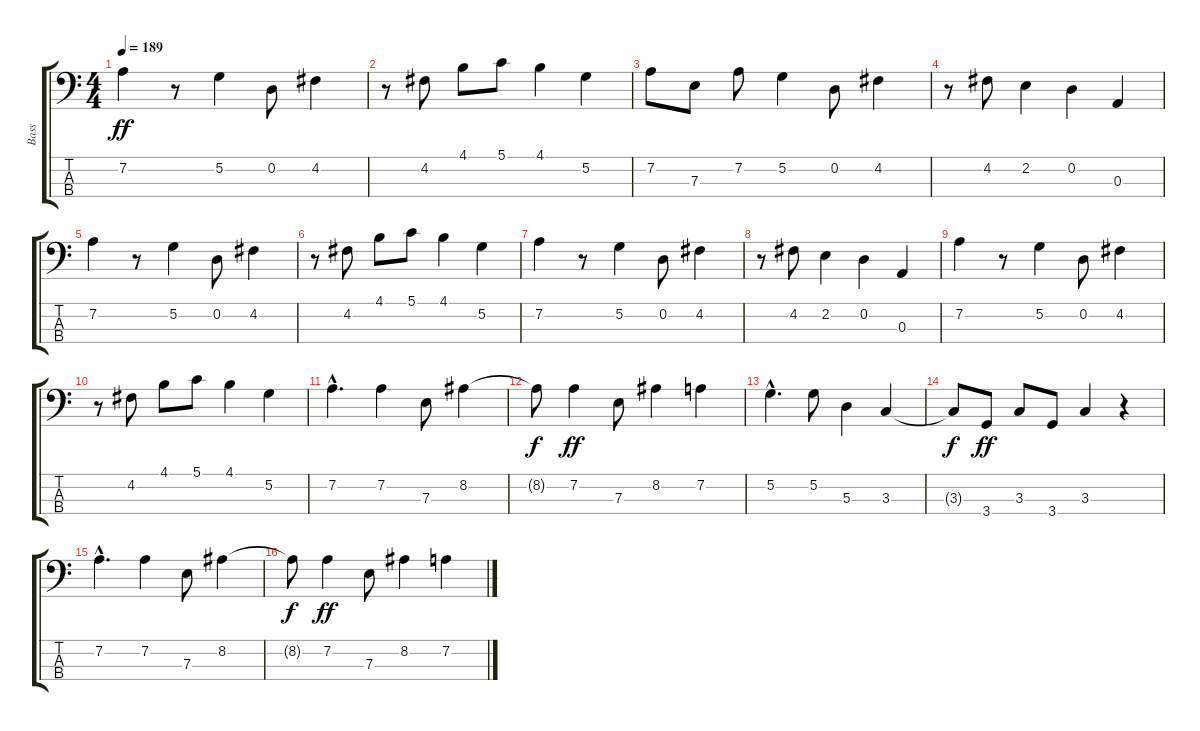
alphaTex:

\track ("Bass" "Bass") {instrument electricbassfinger}
\staff {score tabs}
\tuning (G2 D2 A1 E1) {hide}
\ts (4 4)
\tempo 189
\clef f4
\ks c
7.2.4{dy ff} r.8 5.2.4 0.2.8 4.2.4 |
r.8 4.2.8 4.1.8 5.1.8 4.1.4 5.2.4 |
7.2.8 7.3.8 7.2.8 5.2.4 0.2.8 4.2.4 |
r.8 4.2.8 2.2.4 0.2.4 0.3.4 |
7.2.4 r.8 5.2.4 0.2.8 4.2.4 |
r.8 4.2.8 4.1.8 5.1.8 4.1.4 5.2.4 |
7.2.4 r.8 5.2.4 0.2.8 4.2.4 |
r.8 4.2.8 2.2.4 0.2.4 0.3.4 |
7.2.4 r.8 5.2.4 0.2.8 4.2.4 |
r.8 4.2.8 4.1.8 5.1.8 4.1.4 5.2.4 |
7.2{hac}.4{d} 7.2.4 7.3.8 8.2.4 |
8.2{t}.8{dy f} 7.2.4{dy ff} 7.3.8 8.2.4 7.2.4 |
5.2{hac}.4{d} 5.2.8 5.3.4 3.3.4 |
3.3{t}.8{dy f} 3.4.8{dy ff} 3.3.8 3.4.8 3.3.4 r.4 |
7.2{hac}.4{d} 7.2.4 7.3.8 8.2.4 |
8.2{t}.8{dy f} 7.2.4{dy ff} 7.3.8 8.2.4 7.2.4
